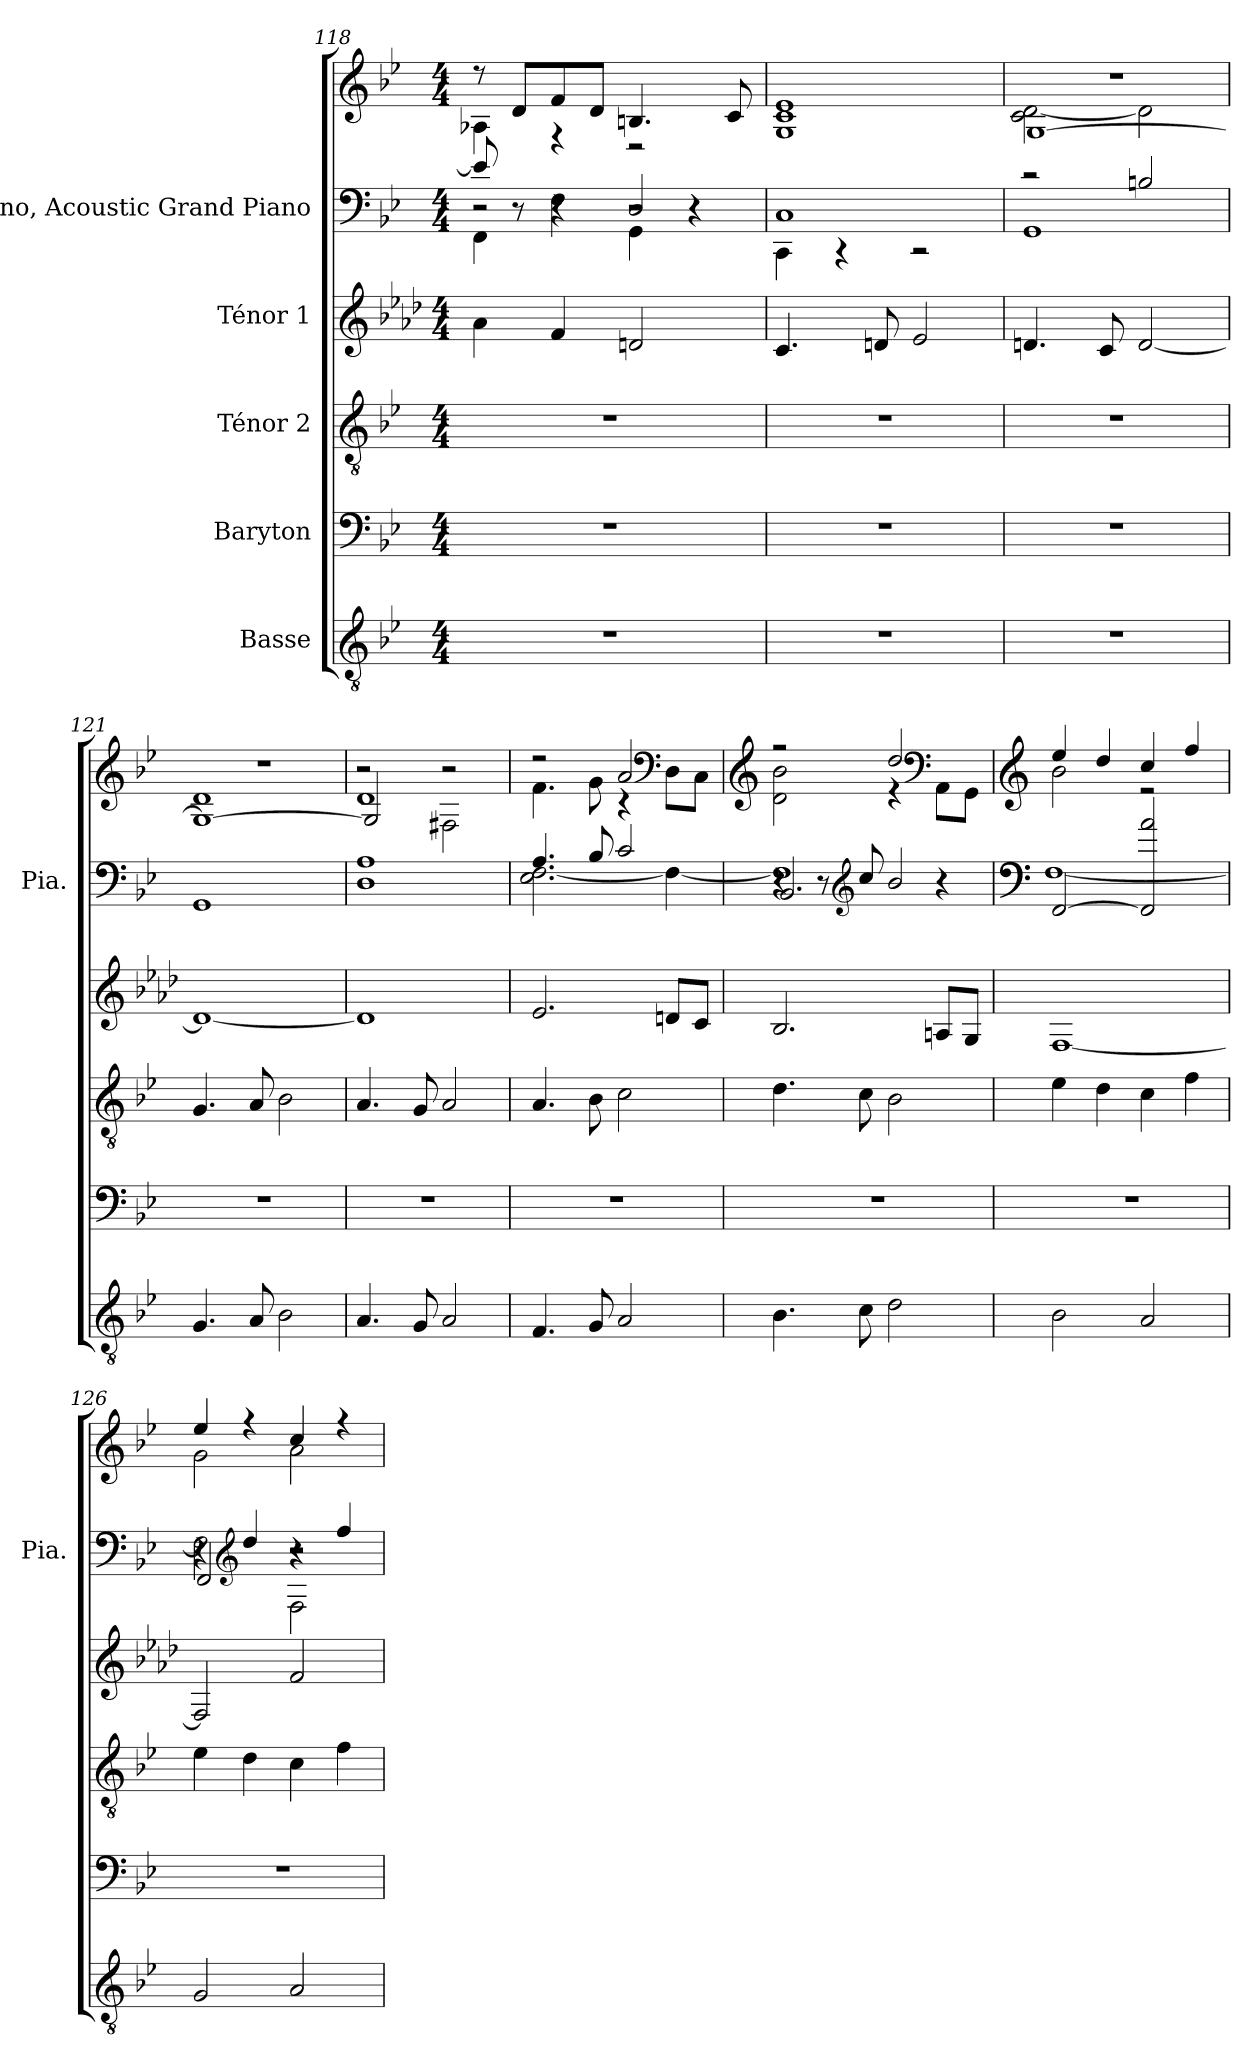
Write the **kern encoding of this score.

**kern	**kern	**kern	**kern	**kern	**kern
*part5	*part4	*part3	*part2	*part1	*part1
*staff6	*staff5	*staff4	*staff3	*staff2	*staff1
*I"Basse	*I"Baryton	*I"Ténor 2	*I"Ténor 1	*I"Piano, Acoustic Grand Piano	*
*	*	*	*	*I'Pia.	*
*clefGv2	*clefF4	*clefGv2	*clefG2	*clefF4	*clefG2
*	*	*	*ITrd8c14	*	*
*k[b-e-]	*k[b-e-]	*k[b-e-]	*k[b-e-a-d-]	*k[b-e-]	*k[b-e-]
*M4/4	*M4/4	*M4/4	*M4/4	*M4/4	*M4/4
=118	=118	=118	=118	=118	=118
*	*	*	*	*^	*^
*	*	*	*	*	*^	*	*
1r	1r	1r	4A-\	8e-/]	4FF\	2r	8r	4A-X\
.	.	.	.	8r	.	.	8d/L	.
.	.	.	4F/	4r	4F\	.	8f/	4r
.	.	.	.	.	.	.	8d/J	.
.	.	.	2Dn/	2r	4GG\	2D/	4.Bn/	2r
.	.	.	.	.	4r	.	.	.
.	.	.	.	.	.	.	8c/	.
*	*	*	*	*	*v	*v	*	*
*	*	*	*	*	*	*v	*v
=119	=119	=119	=119	=119	=119	=119
1r	1r	1r	4.C/	1C	4CC\	1G 1c 1e-
.	.	.	.	.	4r	.
.	.	.	8Dn/	.	.	.
.	.	.	2E-/	.	2r	.
!!LO:LB:g=z
=120	=120	=120	=120	=120	=120	=120
*	*	*	*	*	*	*^
*	*	*	*	*	*	*	*^
1r	1r	1r	4.Dn/	2r	1GG	1r	2c\ [2d\	[1G
.	.	.	8C/	.	.	.	.	.
.	.	.	[2D/	2Bn/	.	.	2d\]	.
*	*	*	*	*v	*v	*	*	*
=121	=121	=121	=121	=121	=121	=121	=121
4.G/	1r	4.G/	1D_	1GG	1r	1d	1G_
8A/	.	8A/	.	.	.	.	.
2B-\	.	2B-\	.	.	.	.	.
=122	=122	=122	=122	=122	=122	=122	=122
4.A/	1r	4.A/	1D]	1D 1A	1d	2r	2G/]
8G/	.	8G/	.	.	.	.	.
2A/	.	2A/	.	.	.	2F#X\	2r
*	*	*	*	*	*	*v	*v
=123	=123	=123	=123	=123	=123	=123
*	*	*	*	*^	*	*
4.F/	1r	4.A/	2.E-/	4.A/	2.E-\ [2.F\	2r	4.f\
8G/	.	8B-\	.	8B-/	.	.	8g\
2A/	.	2c\	.	2c/	.	2a/	4r
*	*	*	*	*	*	*clefF4	*
.	.	.	8Dn/L	.	4F\_	.	8D\L
.	.	.	8C/J	.	.	.	8C\J
*	*	*	*	*v	*v	*	*
=124	=124	=124	=124	=124	=124	=124
*	*	*	*	*	*clefG2	*
*	*	*	*	*^	*	*
*	*	*	*	*	*^	*	*
4.B-\	1r	4.d\	2.BB-/	4r	1F]	2.BB-/	2r	2d\ 2b-\
.	.	.	.	8r	.	.	.	.
*	*	*	*	*clefG2	*	*	*	*
8c\	.	8c\	.	8cc/	.	.	.	.
2d\	.	2B-\	.	2b-/	.	.	2dd/	4r
*	*	*	*	*	*	*	*clefF4	*
.	.	.	8AAn/L	.	.	4r	.	8AA\L
.	.	.	8GG/J	.	.	.	.	8GG\J
*	*	*	*	*v	*v	*v	*	*
!!LO:PB:g=z	!!
=125	=125	=125	=125	=125	=125	=125
*	*	*	*	*clefF4	*clefG2	*
*	*	*	*	*^	*	*
2B-\	1r	4e-\	[1FF	[2FF/	[1F	4ee-/	2b-\
.	.	4d\	.	.	.	4dd/	.
2A/	.	4c\	.	2FF/] 2a/	.	4cc/	2r
.	.	4f\	.	.	.	4ff/	.
=126	=126	=126	=126	=126	=126	=126	=126
*	*	*	*	*	*^	*	*
2G/	1r	4e-\	2FF/]	4r	2F\]	2FF/	4ee-/	2g\
*	*	*	*	*clefG2	*	*	*	*
.	.	4d\	.	4dd/	.	.	4r	.
2A/	.	4c\	2F/	4r	2F\	2r	4cc/	2a\
.	.	4f\	.	4ff/	.	.	4r	.
*	*	*	*	*v	*v	*v	*	*
*	*	*	*	*	*v	*v
=	=	=	=	=	=
*-	*-	*-	*-	*-	*-
